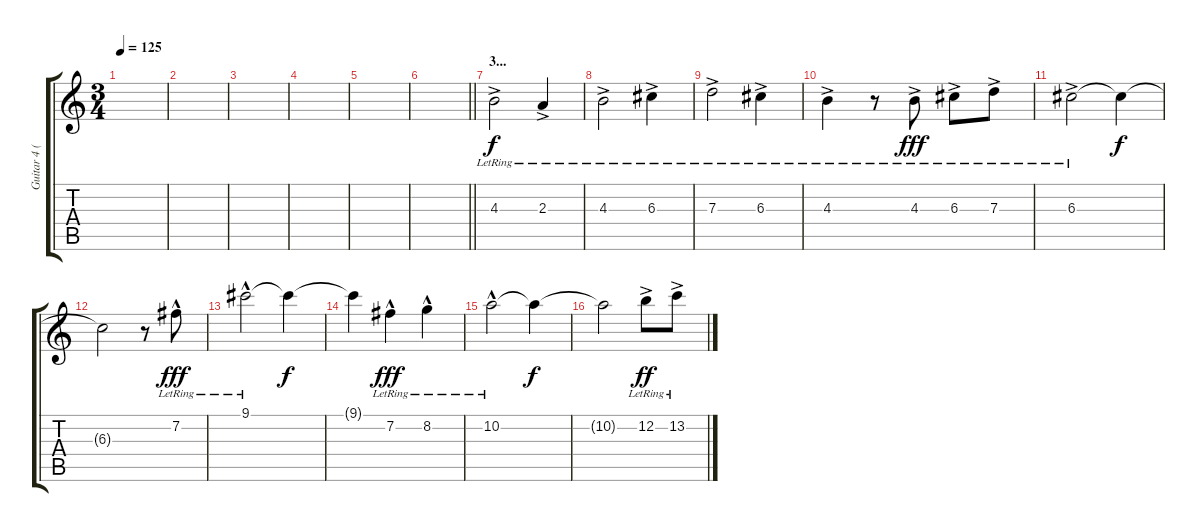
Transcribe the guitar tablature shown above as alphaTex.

\track ("Guitar 4 (2nd melody)" "Guitar 4 (") {instrument acousticguitarnylon}
\staff {score tabs}
\tuning (E4 B3 G3 D3 A2 E2) {hide}
\ts (3 4)
\tempo 125
\clef g2
\ks c
|
|
|
|
|
\barLineRight lightlight
|
\section ("" "3...")
4.3{ac lr}.2 2.3{ac lr}.4 |
4.3{ac lr}.2 6.3{ac lr}.4 |
7.3{ac lr}.2 6.3{ac lr}.4 |
4.3{ac lr}.4 r.8 4.3{ac lr}.8{dy fff} 6.3{ac lr}.8 7.3{ac lr}.8 |
6.3{ac lr}.2 6.3{t}.4{dy f} |
6.3{t}.2 r.8 7.2{hac lr}.8{dy fff} |
9.1{hac lr}.2 9.1{t}.4{dy f} |
9.1{t}.4 7.2{hac lr}.4{dy fff} 8.2{hac lr}.4 |
10.2{hac lr}.2 10.2{t}.4{dy f} |
10.2{t}.2 12.2{ac lr}.8{dy ff} 13.2{ac lr}.8
